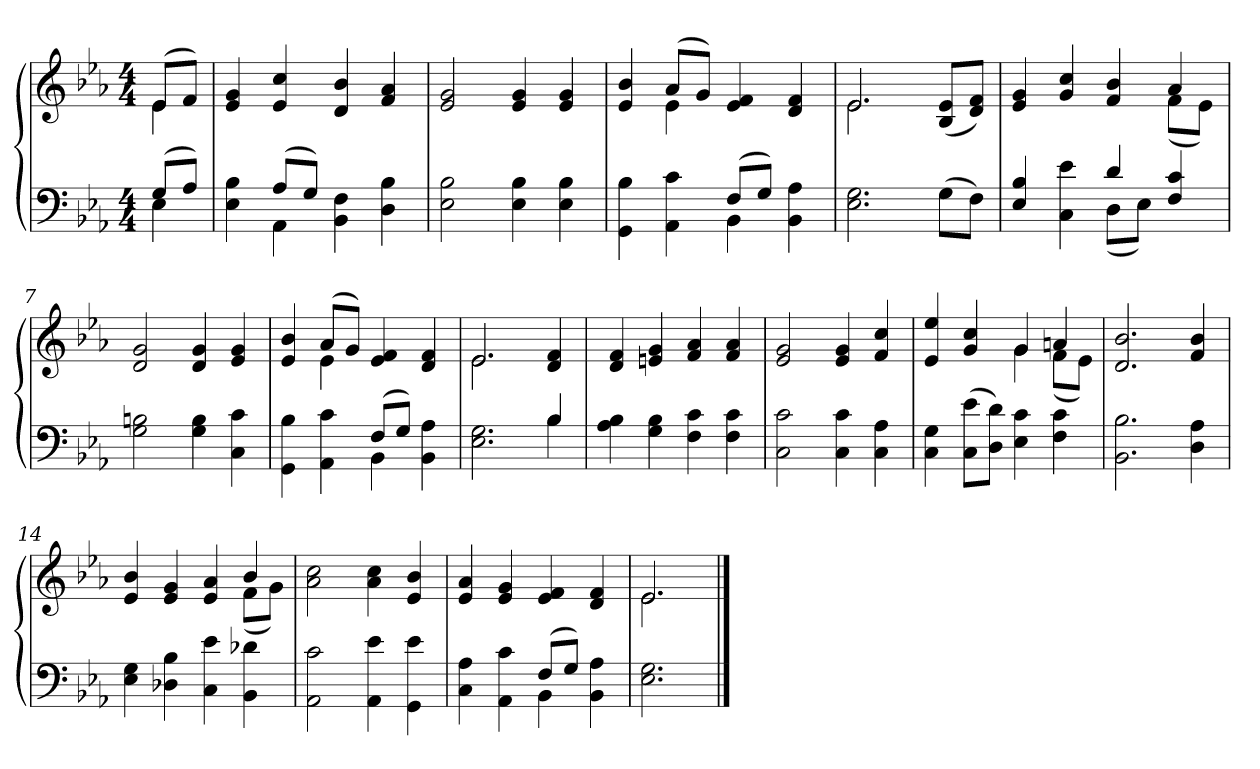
**kern	**kern
*part2	*part1
*staff2	*staff1
*clefF4	*clefG2
*k[b-e-a-]	*k[b-e-a-]
*E-:	*E-:
*M4/4	*M4/4
*MM110	*MM110
=1	=1
*^	*^
(>8G/L	4E-\	(>8e-/L	4e-\
8A-/J)	.	8f/J)	.
*	*	*v	*v
=2	=2	=2
4E-\ 4B-\	4ryy	4e-/ 4g/
(>8A-/L	4AA-\	4e-/ 4cc/
8G/J)	.	.
4BB-\ 4F\	2ryy	4d/ 4b-/
4D\ 4B-\	.	4f/ 4a-/
*v	*v	*
=3	=3
2E-\ 2B-\	2e-/ 2g/
4E-\ 4B-\	4e-/ 4g/
4E-\ 4B-\	4e-/ 4g/
=4	=4
*^	*^
4GG\ 4B-\	2ryy	4e-/ 4b-/	4ryy
4AA-\ 4c\	.	(>8a-/L	4e-\
.	.	8g/J)	.
(>8F/L	4BB-\	4e-/ 4f/	2ryy
8G/J)	.	.	.
4BB-\ 4A-\	4ryy	4d/ 4f/	.
*v	*v	*	*
=5	=5	=5
2.E-\ 2.G\	2.e-/	2.e-\
(>8G\L	(>8B-/ 8e-/L	4ryy
8F\J)	8d/ 8f/J)	.
=6	=6	=6
*^	*	*
4E-/ 4B-/	2ryy	4e-/ 4g/	2.ryy
4C\ 4e-\	.	4g/ 4cc/	.
4d/	(<8D\L	4f/ 4b-/	.
.	8E-\J)	.	.
4F/ 4c/	4ryy	4a-/	(<8f\L
.	.	.	8e-\J)
*v	*v	*	*
*	*v	*v
=7	=7
2G\ 2Bn\	2d/ 2g/
4G\ 4B\	4d/ 4g/
4C\ 4c\	4e-/ 4g/
=8	=8
*^	*^
4GG\ 4B-\	2ryy	4e-/ 4b-/	4ryy
4AA-\ 4c\	.	(>8a-/L	4e-\
.	.	8g/J)	.
(>8F/L	4BB-\	4e-/ 4f/	2ryy
8G/J)	.	.	.
4BB-\ 4A-\	4ryy	4d/ 4f/	.
=9	=9	=9	=9
2.E-\ 2.G\	2.ryy	2.e-/	2.e-\
4B-/	4B-\	4d/ 4f/	4ryy
*v	*v	*	*
*	*v	*v
!!LO:LB:g=z
=10	=10
4A-\ 4B-\	4d/ 4f/
4G\ 4B-\	4en/ 4g/
4F\ 4c\	4f/ 4a-/
4F\ 4c\	4f/ 4a-/
=11	=11
2C\ 2c\	2e-/ 2g/
4C\ 4c\	4e-/ 4g/
4C\ 4A-\	4f/ 4cc/
=12	=12
*	*^
4C\ 4G\	4e-/ 4ee-/	2ryy
(>8C\ 8e-\L	4g/ 4cc/	.
8D\ 8d\J)	.	.
4E-\ 4c\	4g/	4g\
4F\ 4c\	4an/	(<8f\L
.	.	8e-\J)
*	*v	*v
=13	=13
2.BB-\ 2.B-\	2.d/ 2.b-/
4D\ 4A-\	4f/ 4b-/
=14	=14
*	*^
4E-\ 4G\	4e-/ 4b-/	2.ryy
4D-X\ 4B-\	4e-/ 4g/	.
4C\ 4e-\	4e-/ 4a-/	.
4BB-\ 4d-X\	4b-/	(<8f\L
.	.	8g\J)
*	*v	*v
=15	=15
2AA-\ 2c\	2a-\ 2cc\
4AA-\ 4e-\	4a-\ 4cc\
4GG\ 4e-\	4e-/ 4b-/
=16	=16
*^	*
4C\ 4A-\	2ryy	4e-/ 4a-/
4AA-\ 4c\	.	4e-/ 4g/
(>8F/L	4BB-\	4e-/ 4f/
8G/J)	.	.
4BB-\ 4A-\	4ryy	4d/ 4f/
*v	*v	*
=17	=17
*	*^
2.E-\ 2.G\	2.e-/	2.e-\
*	*v	*v
==	==
*-	*-
